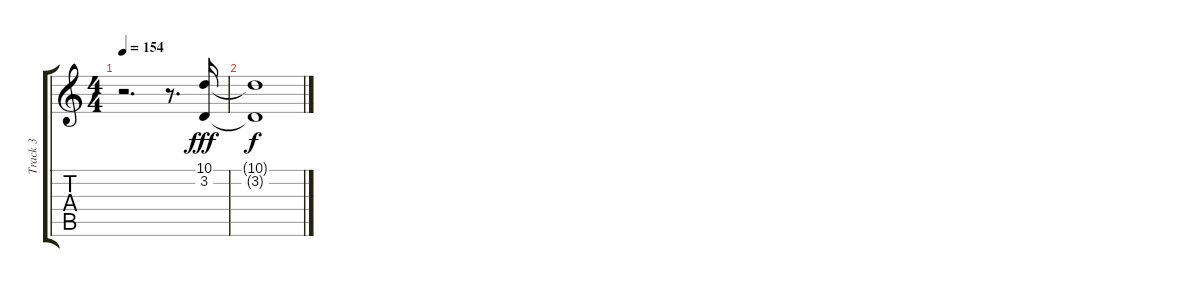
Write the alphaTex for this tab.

\track ("Track 3" "Track 3") {instrument tubularbells}
\staff {score tabs}
\tuning (E4 B3 G3 D3 A2 E2) {hide}
\ts (4 4)
\tempo 154
\clef g2
\ks c
r.2{d dy f} r.8{d} (10.1 3.2).16{dy fff} |
(10.1{t} 3.2{t}).1{dy f}
